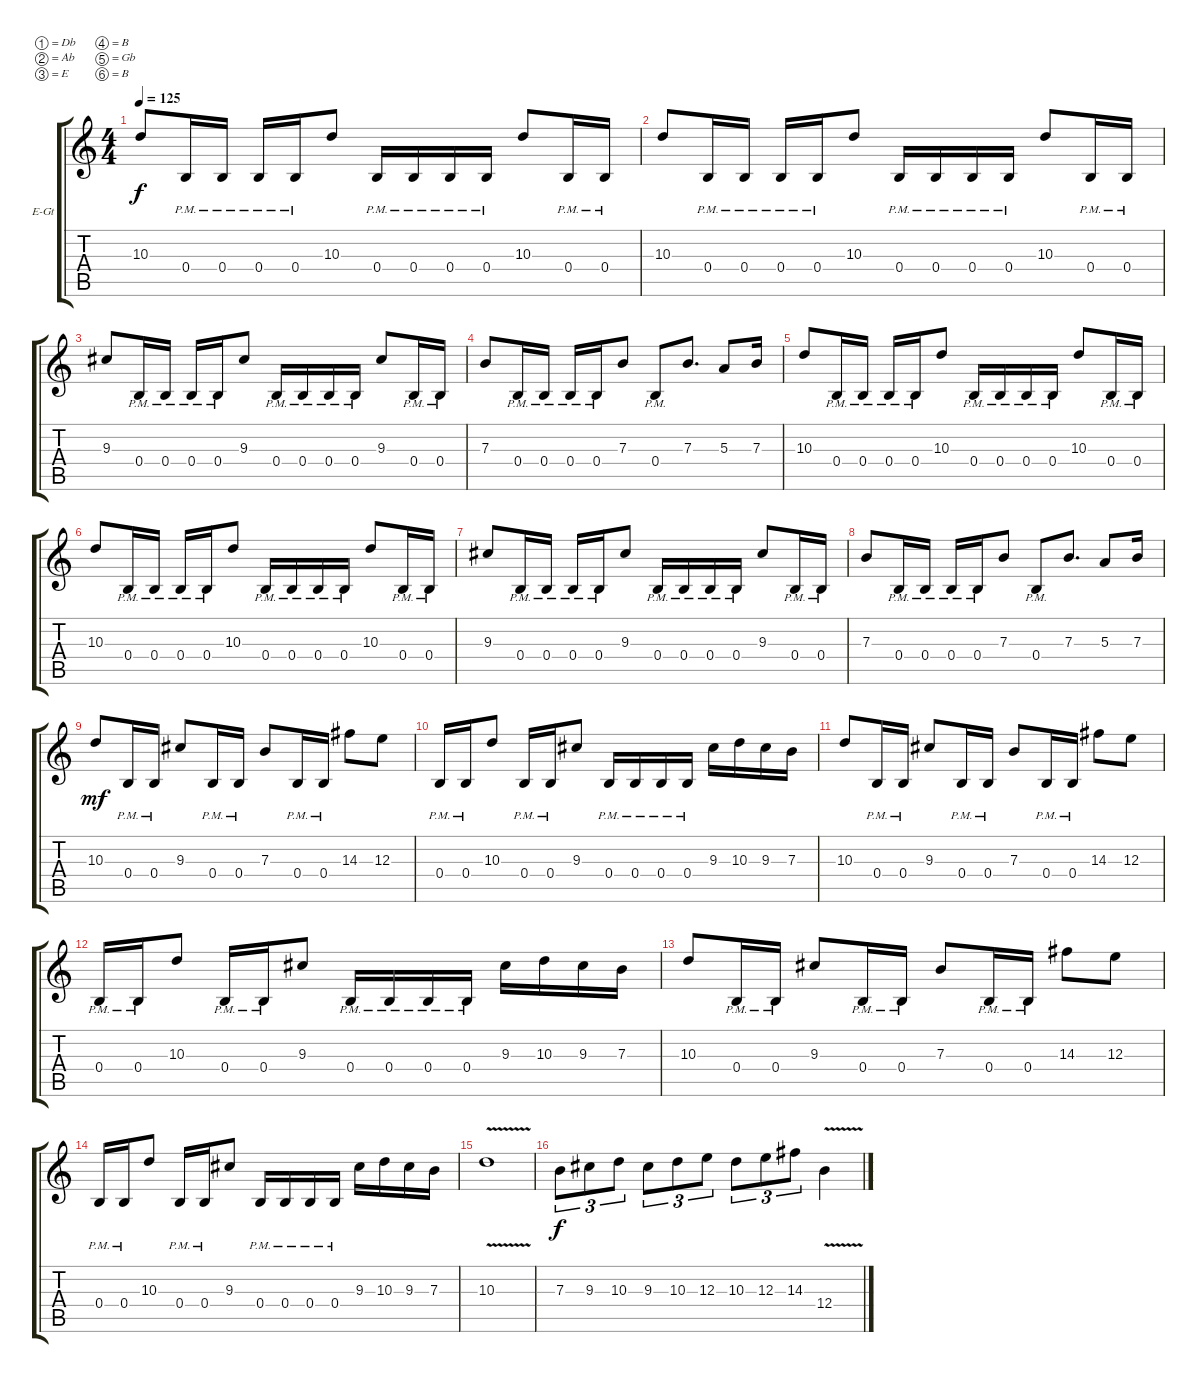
\defaultSystemsLayout 4
\bracketExtendMode groupsimilarinstruments
\firstSystemTrackNameOrientation horizontal
\otherSystemsTrackNameOrientation horizontal
\track ("Lead" "E-Gt") {instrument distortionguitar}
\staff {score tabs}
\tuning (Db4 Ab3 E3 B2 Gb2 B1)
\ts (4 4)
\tempo 125
\clef g2
\ks c
10.3.8{dy f} 0.4{pm}.16 0.4{pm}.16 0.4{pm}.16 0.4{pm}.16 10.3.8 0.4{pm}.16 0.4{pm}.16 0.4{pm}.16 0.4{pm}.16 10.3.8 0.4{pm}.16 0.4{pm}.16 |
10.3.8 0.4{pm}.16 0.4{pm}.16 0.4{pm}.16 0.4{pm}.16 10.3.8 0.4{pm}.16 0.4{pm}.16 0.4{pm}.16 0.4{pm}.16 10.3.8 0.4{pm}.16 0.4{pm}.16 |
9.3.8 0.4{pm}.16 0.4{pm}.16 0.4{pm}.16 0.4{pm}.16 9.3.8 0.4{pm}.16 0.4{pm}.16 0.4{pm}.16 0.4{pm}.16 9.3.8 0.4{pm}.16 0.4{pm}.16 |
7.3.8 0.4{pm}.16 0.4{pm}.16 0.4{pm}.16 0.4{pm}.16 7.3.8 0.4{pm}.8 7.3.8{d} 5.3.8 7.3.16 |
10.3.8 0.4{pm}.16 0.4{pm}.16 0.4{pm}.16 0.4{pm}.16 10.3.8 0.4{pm}.16 0.4{pm}.16 0.4{pm}.16 0.4{pm}.16 10.3.8 0.4{pm}.16 0.4{pm}.16 |
10.3.8 0.4{pm}.16 0.4{pm}.16 0.4{pm}.16 0.4{pm}.16 10.3.8 0.4{pm}.16 0.4{pm}.16 0.4{pm}.16 0.4{pm}.16 10.3.8 0.4{pm}.16 0.4{pm}.16 |
9.3.8 0.4{pm}.16 0.4{pm}.16 0.4{pm}.16 0.4{pm}.16 9.3.8 0.4{pm}.16 0.4{pm}.16 0.4{pm}.16 0.4{pm}.16 9.3.8 0.4{pm}.16 0.4{pm}.16 |
7.3.8 0.4{pm}.16 0.4{pm}.16 0.4{pm}.16 0.4{pm}.16 7.3.8 0.4{pm}.8 7.3.8{d} 5.3.8 7.3.16 |
10.3.8{dy mf} 0.4{pm}.16 0.4{pm}.16 9.3.8 0.4{pm}.16 0.4{pm}.16 7.3.8 0.4{pm}.16 0.4{pm}.16 14.3.8 12.3.8 |
0.4{pm}.16 0.4{pm}.16 10.3.8 0.4{pm}.16 0.4{pm}.16 9.3.8 0.4{pm}.16 0.4{pm}.16 0.4{pm}.16 0.4{pm}.16 9.3.16 10.3.16 9.3.16 7.3.16 |
10.3.8 0.4{pm}.16 0.4{pm}.16 9.3.8 0.4{pm}.16 0.4{pm}.16 7.3.8 0.4{pm}.16 0.4{pm}.16 14.3.8 12.3.8 |
0.4{pm}.16 0.4{pm}.16 10.3.8 0.4{pm}.16 0.4{pm}.16 9.3.8 0.4{pm}.16 0.4{pm}.16 0.4{pm}.16 0.4{pm}.16 9.3.16 10.3.16 9.3.16 7.3.16 |
10.3.8 0.4{pm}.16 0.4{pm}.16 9.3.8 0.4{pm}.16 0.4{pm}.16 7.3.8 0.4{pm}.16 0.4{pm}.16 14.3.8 12.3.8 |
0.4{pm}.16 0.4{pm}.16 10.3.8 0.4{pm}.16 0.4{pm}.16 9.3.8 0.4{pm}.16 0.4{pm}.16 0.4{pm}.16 0.4{pm}.16 9.3.16 10.3.16 9.3.16 7.3.16 |
10.3{v}.1 |
7.3.8{tu (3 2) dy f} 9.3.8{tu (3 2)} 10.3.8{tu (3 2)} 9.3.8{tu (3 2)} 10.3.8{tu (3 2)} 12.3.8{tu (3 2)} 10.3.8{tu (3 2)} 12.3.8{tu (3 2)} 14.3.8{tu (3 2)} 12.4{v}.4
